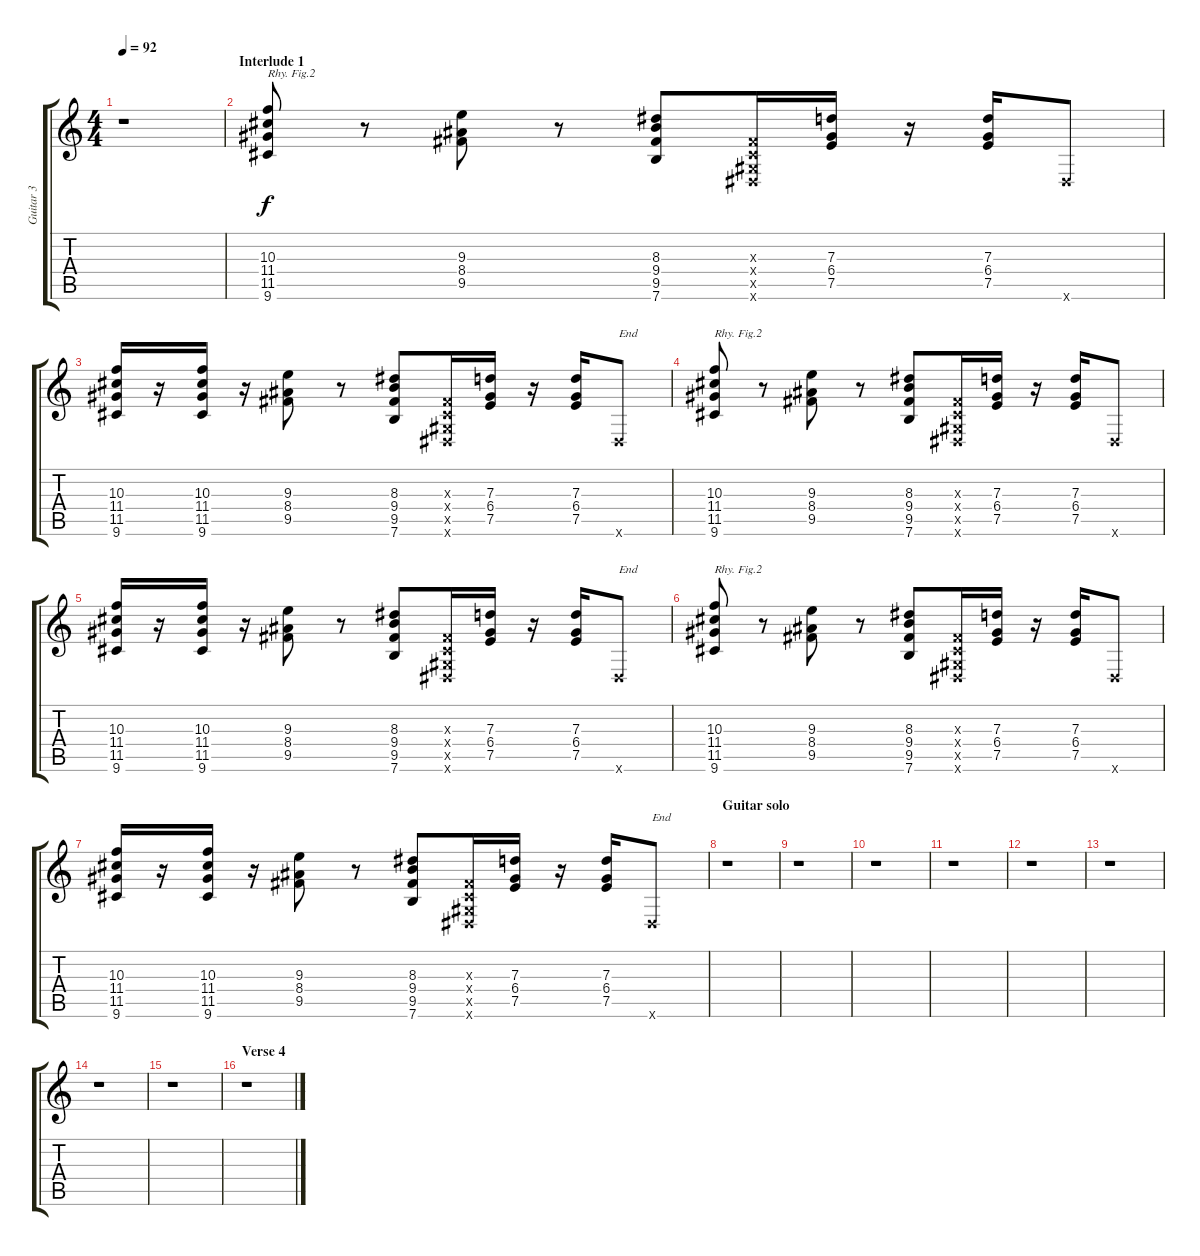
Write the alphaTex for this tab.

\track ("Guitar 3" "Guitar 3") {instrument electricguitarclean}
\staff {score tabs}
\tuning (E4 B3 G3 D3 A2 E2) {hide}
\ts (4 4)
\tempo 92
\clef g2
\ks c
r.1{dy f} |
\section ("" "Interlude 1")
(10.3 11.4 11.5 9.6).8{txt "Rhy. Fig.2"} r.8 (9.3 8.4 9.5).8 r.8 (8.3 9.4 9.5 7.6).8 (-1.3{x} -1.4{x} -1.5{x} -1.6{x}).16 (7.3 6.4 7.5).16 r.16 (7.3 6.4 7.5).16 -1.6{x}.8 |
(10.3 11.4 11.5 9.6).16 r.16 (10.3 11.4 11.5 9.6).16 r.16 (9.3 8.4 9.5).8 r.8 (8.3 9.4 9.5 7.6).8 (-1.3{x} -1.4{x} -1.5{x} -1.6{x}).16 (7.3 6.4 7.5).16 r.16 (7.3 6.4 7.5).16 -1.6{x}.8{txt "End"} |
(10.3 11.4 11.5 9.6).8{txt "Rhy. Fig.2"} r.8 (9.3 8.4 9.5).8 r.8 (8.3 9.4 9.5 7.6).8 (-1.3{x} -1.4{x} -1.5{x} -1.6{x}).16 (7.3 6.4 7.5).16 r.16 (7.3 6.4 7.5).16 -1.6{x}.8 |
(10.3 11.4 11.5 9.6).16 r.16 (10.3 11.4 11.5 9.6).16 r.16 (9.3 8.4 9.5).8 r.8 (8.3 9.4 9.5 7.6).8 (-1.3{x} -1.4{x} -1.5{x} -1.6{x}).16 (7.3 6.4 7.5).16 r.16 (7.3 6.4 7.5).16 -1.6{x}.8{txt "End"} |
(10.3 11.4 11.5 9.6).8{txt "Rhy. Fig.2"} r.8 (9.3 8.4 9.5).8 r.8 (8.3 9.4 9.5 7.6).8 (-1.3{x} -1.4{x} -1.5{x} -1.6{x}).16 (7.3 6.4 7.5).16 r.16 (7.3 6.4 7.5).16 -1.6{x}.8 |
(10.3 11.4 11.5 9.6).16 r.16 (10.3 11.4 11.5 9.6).16 r.16 (9.3 8.4 9.5).8 r.8 (8.3 9.4 9.5 7.6).8 (-1.3{x} -1.4{x} -1.5{x} -1.6{x}).16 (7.3 6.4 7.5).16 r.16 (7.3 6.4 7.5).16 -1.6{x}.8{txt "End"} |
\section ("" "Guitar solo")
r.1 |
r.1 |
r.1 |
r.1 |
r.1 |
r.1 |
r.1 |
r.1 |
\section ("" "Verse 4")
r.1
